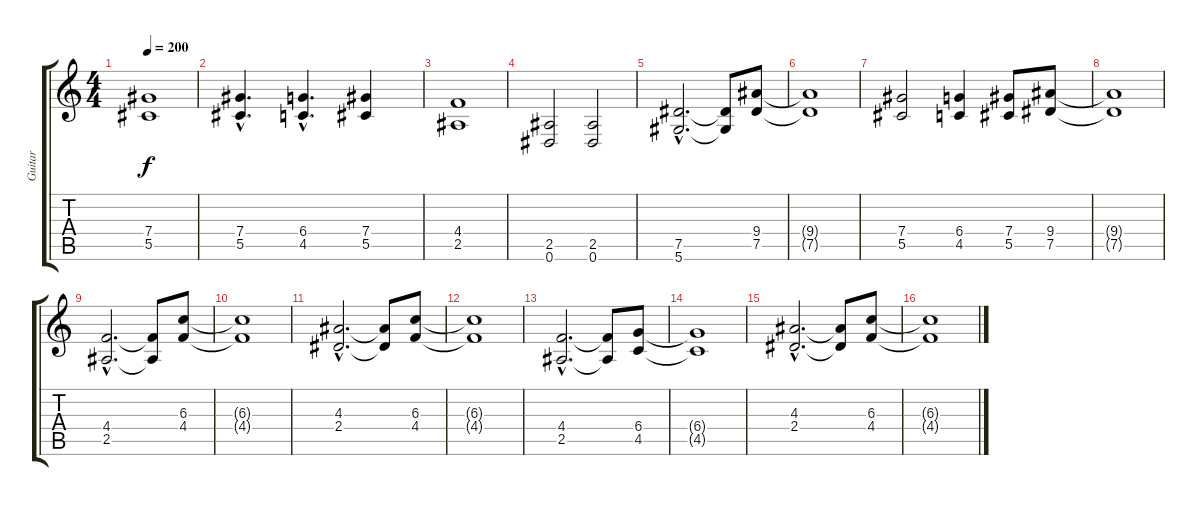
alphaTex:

\track ("Guitar" "Guitar") {instrument distortionguitar}
\staff {score tabs}
\tuning (Eb4 Bb3 Gb3 Db3 Ab2 Eb2) {hide}
\ts (4 4)
\tempo 200
\clef g2
\ks c
(7.4 5.5).1{dy f} |
(7.4{hac} 5.5{hac}).4{d} (6.4{hac} 4.5{hac}).4{d} (7.4 5.5).4 |
(4.4 2.5).1 |
(2.5 0.6).2 (2.5 0.6).2 |
(7.5{hac} 5.6{hac}).2{d} (7.5{t} 5.6{t}).8 (9.4 7.5).8 |
(9.4{t} 7.5{t}).1 |
(7.4 5.5).2 (6.4 4.5).4 (7.4 5.5).8 (9.4 7.5).8 |
(9.4{t} 7.5{t}).1 |
(4.4{hac} 2.5{hac}).2{d} (4.4{t} 2.5{t}).8 (6.3 4.4).8 |
(6.3{t} 4.4{t}).1 |
(4.3{hac} 2.4{hac}).2{d} (4.3{t} 2.4{t}).8 (6.3 4.4).8 |
(6.3{t} 4.4{t}).1 |
(4.4{hac} 2.5{hac}).2{d} (4.4{t} 2.5{t}).8 (6.4 4.5).8 |
(6.4{t} 4.5{t}).1 |
(4.3{hac} 2.4{hac}).2{d} (4.3{t} 2.4{t}).8 (6.3 4.4).8 |
(6.3{t} 4.4{t}).1
